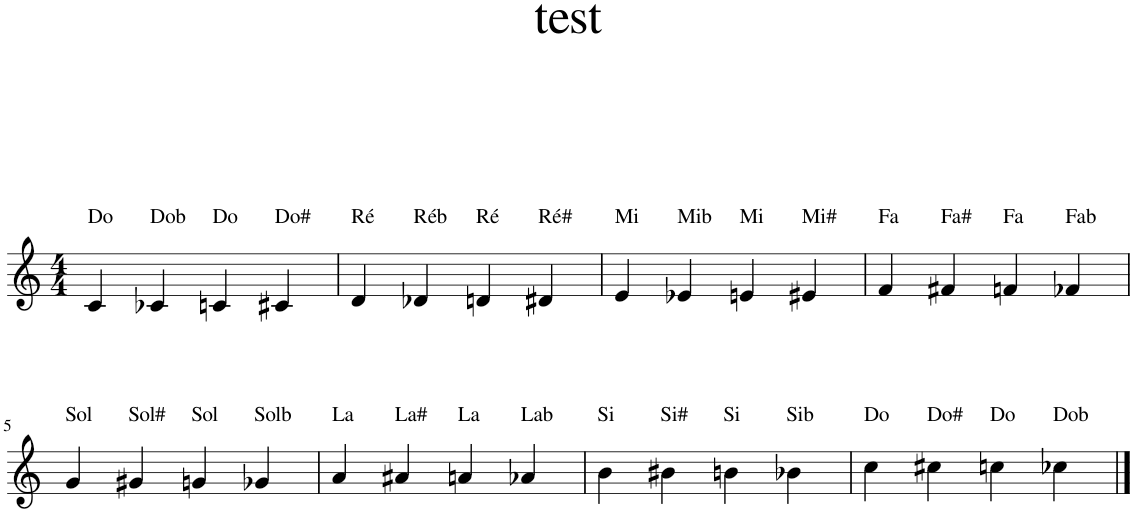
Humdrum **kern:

**kern
*part1
*staff1
*I"Voix
*I'Vx.
*clefG2
*k[]
*M4/4
=1
!LO:TX:a:t=Do
4c/
!LO:TX:a:t=Dob
4c-X/
!LO:TX:a:t=Do
4cn/
!LO:TX:a:t=Do#
4c#X/
=2
!LO:TX:a:t=Ré
4d/
!LO:TX:a:t=Réb
4d-X/
!LO:TX:a:t=Ré
4dn/
!LO:TX:a:t=Ré#
4d#X/
=3
!LO:TX:a:t=Mi
4e/
!LO:TX:a:t=Mib
4e-X/
!LO:TX:a:t=Mi
4en/
!LO:TX:a:t=Mi#
4e#X/
=4
!LO:TX:a:t=Fa
4f/
!LO:TX:a:t=Fa#
4f#X/
!LO:TX:a:t=Fa
4fn/
!LO:TX:a:t=Fab
4f-X/
!!LO:LB:g=z
=5
!LO:TX:a:t=Sol
4g/
!LO:TX:a:t=Sol#
4g#X/
!LO:TX:a:t=Sol
4gn/
!LO:TX:a:t=Solb
4g-X/
=6
!LO:TX:a:t=La
4a/
!LO:TX:a:t=La#
4a#X/
!LO:TX:a:t=La
4an/
!LO:TX:a:t=Lab
4a-X/
=7
!LO:TX:a:t=Si
4b\
!LO:TX:a:t=Si#
4b#X\
!LO:TX:a:t=Si
4bn\
!LO:TX:a:t=Sib
4b-X\
=8
!LO:TX:a:t=Do
4cc\
!LO:TX:a:t=Do#
4cc#X\
!LO:TX:a:t=Do
4ccn\
!LO:TX:a:t=Dob
4cc-X\
==
*-
